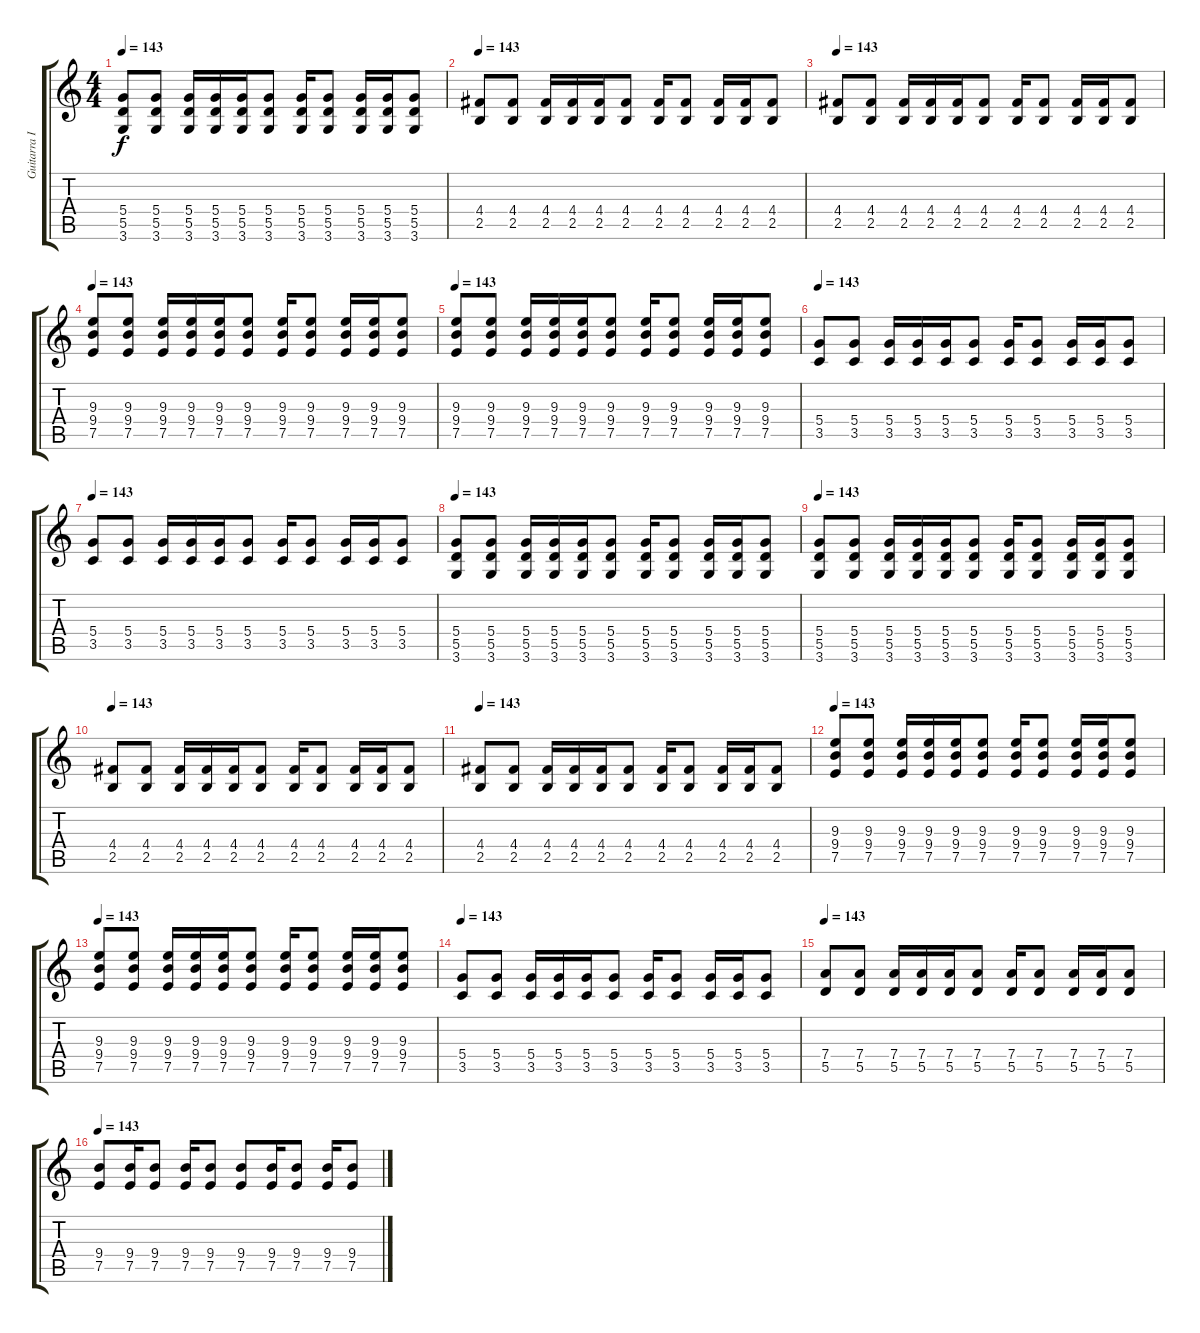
\track ("Guitarra I" "Guitarra I") {instrument overdrivenguitar}
\staff {score tabs}
\tuning (E4 B3 G3 D3 A2 E2) {hide}
\ts (4 4)
\tempo 143
\clef g2
\ks c
(5.4 5.5 3.6).8{dy f} (5.4 5.5 3.6).8 (5.4 5.5 3.6).16 (5.4 5.5 3.6).16 (5.4 5.5 3.6).16 (5.4 5.5 3.6).8 (5.4 5.5 3.6).16 (5.4 5.5 3.6).8 (5.4 5.5 3.6).16 (5.4 5.5 3.6).16 (5.4 5.5 3.6).8 |
\tempo 143
(4.4 2.5).8 (4.4 2.5).8 (4.4 2.5).16 (4.4 2.5).16 (4.4 2.5).16 (4.4 2.5).8 (4.4 2.5).16 (4.4 2.5).8 (4.4 2.5).16 (4.4 2.5).16 (4.4 2.5).8 |
\tempo 143
(4.4 2.5).8 (4.4 2.5).8 (4.4 2.5).16 (4.4 2.5).16 (4.4 2.5).16 (4.4 2.5).8 (4.4 2.5).16 (4.4 2.5).8 (4.4 2.5).16 (4.4 2.5).16 (4.4 2.5).8 |
\tempo 143
(9.3 9.4 7.5).8 (9.3 9.4 7.5).8 (9.3 9.4 7.5).16 (9.3 9.4 7.5).16 (9.3 9.4 7.5).16 (9.3 9.4 7.5).8 (9.3 9.4 7.5).16 (9.3 9.4 7.5).8 (9.3 9.4 7.5).16 (9.3 9.4 7.5).16 (9.3 9.4 7.5).8 |
\tempo 143
(9.3 9.4 7.5).8 (9.3 9.4 7.5).8 (9.3 9.4 7.5).16 (9.3 9.4 7.5).16 (9.3 9.4 7.5).16 (9.3 9.4 7.5).8 (9.3 9.4 7.5).16 (9.3 9.4 7.5).8 (9.3 9.4 7.5).16 (9.3 9.4 7.5).16 (9.3 9.4 7.5).8 |
\tempo 143
(5.4 3.5).8 (5.4 3.5).8 (5.4 3.5).16 (5.4 3.5).16 (5.4 3.5).16 (5.4 3.5).8 (5.4 3.5).16 (5.4 3.5).8 (5.4 3.5).16 (5.4 3.5).16 (5.4 3.5).8 |
\tempo 143
(5.4 3.5).8 (5.4 3.5).8 (5.4 3.5).16 (5.4 3.5).16 (5.4 3.5).16 (5.4 3.5).8 (5.4 3.5).16 (5.4 3.5).8 (5.4 3.5).16 (5.4 3.5).16 (5.4 3.5).8 |
\tempo 143
(5.4 5.5 3.6).8 (5.4 5.5 3.6).8 (5.4 5.5 3.6).16 (5.4 5.5 3.6).16 (5.4 5.5 3.6).16 (5.4 5.5 3.6).8 (5.4 5.5 3.6).16 (5.4 5.5 3.6).8 (5.4 5.5 3.6).16 (5.4 5.5 3.6).16 (5.4 5.5 3.6).8 |
\tempo 143
(5.4 5.5 3.6).8 (5.4 5.5 3.6).8 (5.4 5.5 3.6).16 (5.4 5.5 3.6).16 (5.4 5.5 3.6).16 (5.4 5.5 3.6).8 (5.4 5.5 3.6).16 (5.4 5.5 3.6).8 (5.4 5.5 3.6).16 (5.4 5.5 3.6).16 (5.4 5.5 3.6).8 |
\tempo 143
(4.4 2.5).8 (4.4 2.5).8 (4.4 2.5).16 (4.4 2.5).16 (4.4 2.5).16 (4.4 2.5).8 (4.4 2.5).16 (4.4 2.5).8 (4.4 2.5).16 (4.4 2.5).16 (4.4 2.5).8 |
\tempo 143
(4.4 2.5).8 (4.4 2.5).8 (4.4 2.5).16 (4.4 2.5).16 (4.4 2.5).16 (4.4 2.5).8 (4.4 2.5).16 (4.4 2.5).8 (4.4 2.5).16 (4.4 2.5).16 (4.4 2.5).8 |
\tempo 143
(9.3 9.4 7.5).8 (9.3 9.4 7.5).8 (9.3 9.4 7.5).16 (9.3 9.4 7.5).16 (9.3 9.4 7.5).16 (9.3 9.4 7.5).8 (9.3 9.4 7.5).16 (9.3 9.4 7.5).8 (9.3 9.4 7.5).16 (9.3 9.4 7.5).16 (9.3 9.4 7.5).8 |
\tempo 143
(9.3 9.4 7.5).8 (9.3 9.4 7.5).8 (9.3 9.4 7.5).16 (9.3 9.4 7.5).16 (9.3 9.4 7.5).16 (9.3 9.4 7.5).8 (9.3 9.4 7.5).16 (9.3 9.4 7.5).8 (9.3 9.4 7.5).16 (9.3 9.4 7.5).16 (9.3 9.4 7.5).8 |
\tempo 143
(5.4 3.5).8 (5.4 3.5).8 (5.4 3.5).16 (5.4 3.5).16 (5.4 3.5).16 (5.4 3.5).8 (5.4 3.5).16 (5.4 3.5).8 (5.4 3.5).16 (5.4 3.5).16 (5.4 3.5).8 |
\tempo 143
(7.4 5.5).8 (7.4 5.5).8 (7.4 5.5).16 (7.4 5.5).16 (7.4 5.5).16 (7.4 5.5).8 (7.4 5.5).16 (7.4 5.5).8 (7.4 5.5).16 (7.4 5.5).16 (7.4 5.5).8 |
\tempo 143
(9.4 7.5).8 (9.4 7.5).16 (9.4 7.5).8 (9.4 7.5).16 (9.4 7.5).8 (9.4 7.5).8 (9.4 7.5).16 (9.4 7.5).8 (9.4 7.5).16 (9.4 7.5).8
